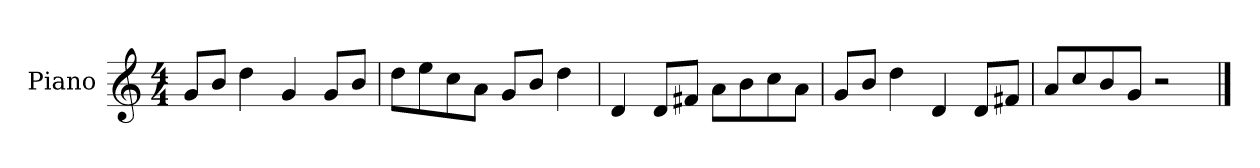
**kern
*part1
*staff1
*I"Piano
*I'P-no
*clefG2
*k[]
*M4/4
*MM90
=1
8g/L
8b/J
4dd\
4g/
8g/L
8b/J
=2
8dd\L
8ee\
8cc\
8a\J
8g/L
8b/J
4dd\
=3
4d/
8d/L
8f#X/J
8a\L
8b\
8cc\
8a\J
=4
8g/L
8b/J
4dd\
4d/
8d/L
8f#X/J
=5
8a/L
8cc/
8b/
8g/J
2r
==
*-
